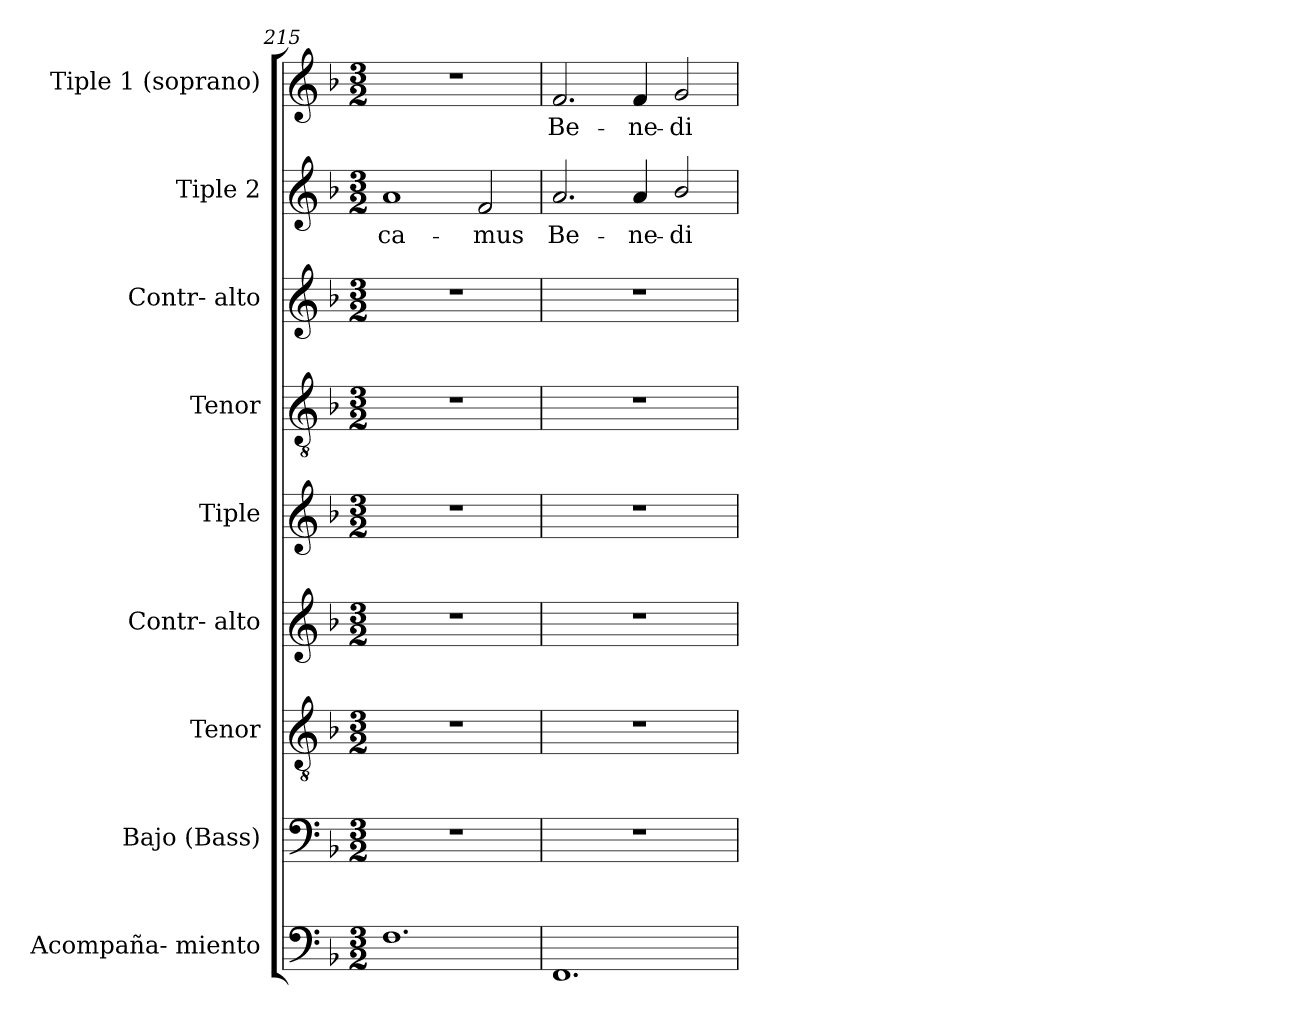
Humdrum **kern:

**kern	**kern	**kern	**kern	**kern	**kern	**kern	**kern	**text	**kern	**text
*part9	*part8	*part7	*part6	*part5	*part4	*part3	*part2	*part2	*part1	*part1
*staff9	*staff8	*staff7	*staff6	*staff5	*staff4	*staff3	*staff2	*staff2	*staff1	*staff1
*I"Acompaña- miento	*I"Bajo (Bass)	*I"Tenor	*I"Contr- alto	*I"Tiple	*I"Tenor	*I"Contr- alto	*I"Tiple 2	*	*I"Tiple 1 (soprano)	*
*	*I'B.	*I'T.	*I'A.	*	*I'T.	*I'A.	*	*	*I'S.	*
*clefF4	*clefF4	*clefGv2	*clefG2	*clefG2	*clefGv2	*clefG2	*clefG2	*	*clefG2	*
*	*	*ITrd7c12	*	*	*ITrd7c12	*	*	*	*	*
*k[b-]	*k[b-]	*k[b-]	*k[b-]	*k[b-]	*k[b-]	*k[b-]	*k[b-]	*	*k[b-]	*
*F:	*F:	*F:	*F:	*F:	*F:	*F:	*F:	*	*F:	*
*M3/2	*M3/2	*M3/2	*M3/2	*M3/2	*M3/2	*M3/2	*M3/2	*	*M3/2	*
=215	=215	=215	=215	=215	=215	=215	=215	=215	=215	=215
!	!LO:N:vis=1	!LO:N:vis=1	!LO:N:vis=1	!LO:N:vis=1	!LO:N:vis=1	!LO:N:vis=1	!	!	!	!
!	!	!	!	!	!	!	!	!LO:LY:b:color=#000000	!LO:N:vis=1	!
1.Fi	1.r	1.r	1.r	1.r	1.r	1.r	1ai	-ca-	1.r	.
!	!	!	!	!	!	!	!	!LO:LY:b:color=#000000	!	!
.	.	.	.	.	.	.	2fi/	-mus	.	.
!!LO:LB:g=z
=216	=216	=216	=216	=216	=216	=216	=216	=216	=216	=216
!	!LO:N:vis=1	!LO:N:vis=1	!LO:N:vis=1	!LO:N:vis=1	!LO:N:vis=1	!LO:N:vis=1	!	!	!	!
!	!	!	!	!	!	!	!	!LO:LY:b:color=#000000	!	!
!	!	!	!	!	!	!	!	!	!	!LO:LY:b:color=#000000
1.FFi	1.r	1.r	1.r	1.r	1.r	1.r	2.ai/	Be-	2.fi/	Be-
!	!	!	!	!	!	!	!	!LO:LY:b:color=#000000	!	!
!	!	!	!	!	!	!	!	!	!	!LO:LY:b:color=#000000
.	.	.	.	.	.	.	4ai/	-ne-	4fi/	-ne-
!	!	!	!	!	!	!	!	!LO:LY:b:color=#000000	!	!
!	!	!	!	!	!	!	!	!	!	!LO:LY:b:color=#000000
.	.	.	.	.	.	.	2b-i/	-di-	2gi/	-di-
=	=	=	=	=	=	=	=	=	=	=
*-	*-	*-	*-	*-	*-	*-	*-	*-	*-	*-
